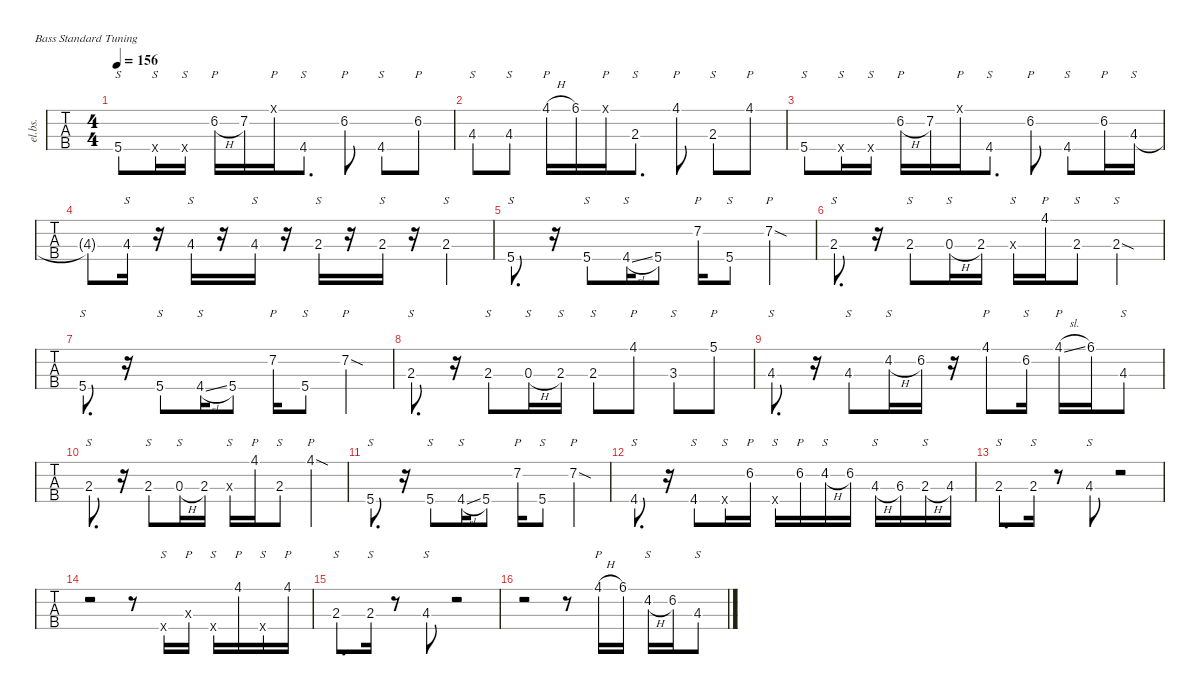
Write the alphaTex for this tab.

\defaultSystemsLayout 4
\hideDynamics
\bracketExtendMode nobrackets
\otherSystemsTrackNameOrientation horizontal
\track ("Electric Bass" "el.bs.") {instrument electricbassfinger}
\staff {tabs}
\tuning (G2 D2 A1 E1)
\ts (4 4)
\tempo 156
\clef f4
\ks c
5.4.8{s dy mf} 0.4{x}.16{s} 0.4{x}.16{s} 6.2{h acc #}.16{p} 7.2.16 0.1{x}.16{p} 4.4{acc #}.8{s d} 6.2{acc #}.8{p} 4.4{acc #}.8{s} 6.2{acc #}.8{p} |
4.3{acc #}.8{s} 4.3{acc #}.8{s} 4.1{h}.16{p} 6.1{acc #}.16 0.1{x}.16{p} 2.3.8{s d} 4.1.8{p} 2.3.8{s} 4.1.8{p} |
5.4.8{s} 0.4{x}.16{s} 0.4{x}.16{s} 6.2{h acc #}.16{p} 7.2.16 0.1{x}.16{p} 4.4{acc #}.8{s d} 6.2{acc #}.8{p} 4.4{acc #}.8{s} 6.2{acc #}.16{p} 4.3{acc #}.16{s} |
4.3{t acc #}.8 4.3{acc #}.16{s} r.16 4.3{acc #}.16{s} r.16 4.3{acc #}.16{s} r.16 2.3.16{s} r.16 2.3.16{s} r.16 2.3.4{s} |
5.4.8{s d} r.16 5.4.8{s} 4.4{sl acc #}.16{s} 5.4.8 7.2.16{p} 5.4.8{s} 7.2{sod}.4{p} |
2.3.8{s d} r.16 2.3.8{s} 0.3{h}.16{s} 2.3.16 0.3{x}.16{s} 4.1.16{p} 2.3.8{s} 2.3{sod}.4{s} |
5.4.8{s d} r.16 5.4.8{s} 4.4{sl acc #}.16{s} 5.4.8 7.2.16{p} 5.4.8{s} 7.2{sod}.4{p} |
2.3.8{s d} r.16 2.3.8{s} 0.3{h}.16{s} 2.3.16{s} 2.3.8{s} 4.1.8{p} 3.3.8{s} 5.1.8{p} |
4.3{acc #}.8{s d} r.16 4.3{acc #}.8{s} 4.2{h acc #}.16{s} 6.2{acc #}.16 r.16 4.1.8{p} 6.2{acc #}.16{s} 4.1{sl}.16{p} 6.1{acc #}.16 4.3{acc #}.8{s} |
2.3.8{s d} r.16 2.3.8{s} 0.3{h}.16{s} 2.3.16 0.3{x}.16{s} 4.1.16{p} 2.3.8{s} 4.1{sod}.4{p} |
5.4.8{s d} r.16 5.4.8{s} 4.4{sl acc #}.16{s} 5.4.8 7.2.16{p} 5.4.8{s} 7.2{sod}.4{p} |
4.4{acc #}.8{s d} r.16 4.4{acc #}.8{s} 0.4{x}.16{s} 6.2{acc #}.16{p} 0.4{x}.16{s} 6.2{acc #}.16{p} 4.2{h acc #}.16{s} 6.2{acc #}.16 4.3{h acc #}.16{s} 6.3{acc #}.16 2.3{h}.16{s} 4.3{acc #}.16 |
2.3.8{s d} 2.3.16{s} r.8 4.3{acc #}.8{s} r.2 |
r.2 r.8 0.4{x}.16{s} 0.3{x}.16{p} 0.4{x}.16{s} 4.1.16{p} 0.4{x}.16{s} 4.1.16{p} |
2.3.8{s d} 2.3.16{s} r.8 4.3{acc #}.8{s} r.2 |
r.2 r.8 4.1{h}.16{p} 6.1{acc #}.16 4.2{h acc #}.16{s} 6.2{acc #}.16 4.3{acc #}.8{s}
